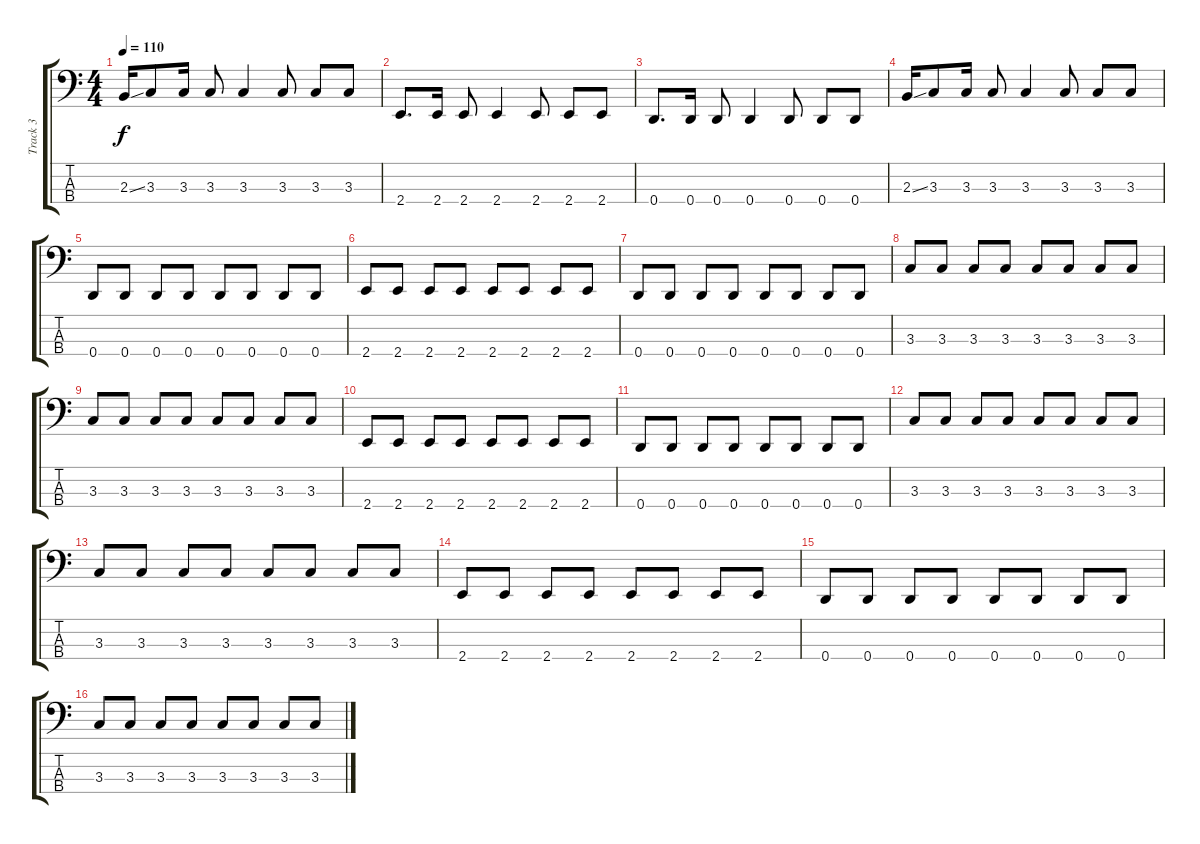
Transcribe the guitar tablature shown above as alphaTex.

\track ("Track 3" "Track 3") {instrument electricbasspick}
\staff {score tabs}
\tuning (G2 D2 A1 D1) {hide}
\ts (4 4)
\tempo 110
\clef f4
\ks c
2.3{ss}.16{dy f} 3.3.8 3.3.16 3.3.8 3.3.4 3.3.8 3.3.8 3.3.8 |
2.4.8{d} 2.4.16 2.4.8 2.4.4 2.4.8 2.4.8 2.4.8 |
0.4.8{d} 0.4.16 0.4.8 0.4.4 0.4.8 0.4.8 0.4.8 |
2.3{ss}.16 3.3.8 3.3.16 3.3.8 3.3.4 3.3.8 3.3.8 3.3.8 |
0.4.8 0.4.8 0.4.8 0.4.8 0.4.8 0.4.8 0.4.8 0.4.8 |
2.4.8 2.4.8 2.4.8 2.4.8 2.4.8 2.4.8 2.4.8 2.4.8 |
0.4.8 0.4.8 0.4.8 0.4.8 0.4.8 0.4.8 0.4.8 0.4.8 |
3.3.8 3.3.8 3.3.8 3.3.8 3.3.8 3.3.8 3.3.8 3.3.8 |
3.3.8 3.3.8 3.3.8 3.3.8 3.3.8 3.3.8 3.3.8 3.3.8 |
2.4.8 2.4.8 2.4.8 2.4.8 2.4.8 2.4.8 2.4.8 2.4.8 |
0.4.8 0.4.8 0.4.8 0.4.8 0.4.8 0.4.8 0.4.8 0.4.8 |
3.3.8 3.3.8 3.3.8 3.3.8 3.3.8 3.3.8 3.3.8 3.3.8 |
3.3.8 3.3.8 3.3.8 3.3.8 3.3.8 3.3.8 3.3.8 3.3.8 |
2.4.8 2.4.8 2.4.8 2.4.8 2.4.8 2.4.8 2.4.8 2.4.8 |
0.4.8 0.4.8 0.4.8 0.4.8 0.4.8 0.4.8 0.4.8 0.4.8 |
3.3.8 3.3.8 3.3.8 3.3.8 3.3.8 3.3.8 3.3.8 3.3.8
